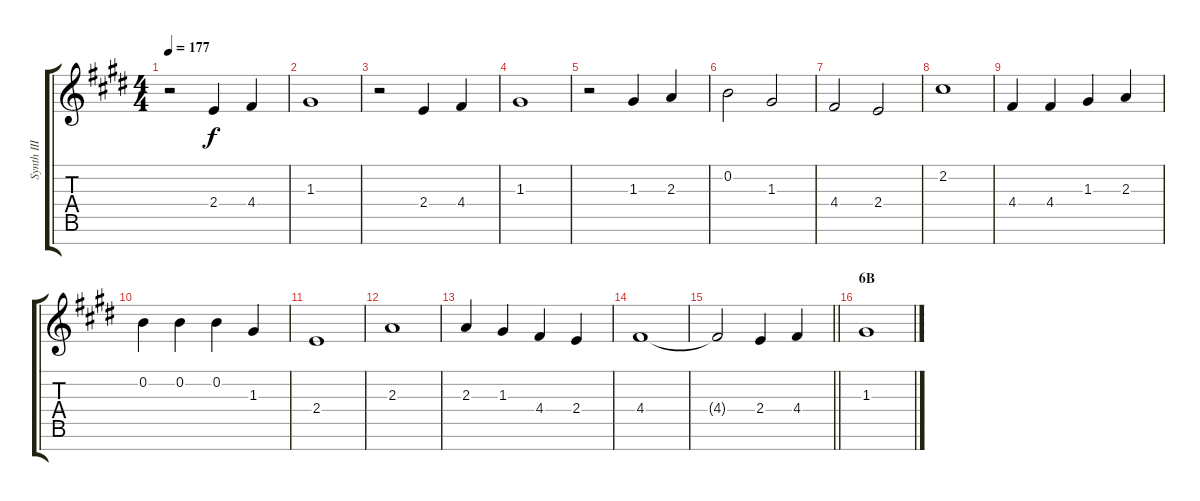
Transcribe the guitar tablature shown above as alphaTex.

\track ("Synth III" "Synth III") {instrument fx5brightness}
\staff {score tabs}
\tuning (E5 B4 G4 D4 A3 E3 B2) {hide}
\ts (4 4)
\tempo 177
\clef g2
\ks e
r.2{dy f} 2.4.4 4.4.4 |
1.3.1 |
r.2 2.4.4 4.4.4 |
1.3.1 |
r.2 1.3.4 2.3.4 |
0.2.2 1.3.2 |
4.4.2 2.4.2 |
2.2.1 |
4.4.4 4.4.4 1.3.4 2.3.4 |
0.2.4 0.2.4 0.2.4 1.3.4 |
2.4.1 |
2.3.1 |
2.3.4 1.3.4 4.4.4 2.4.4 |
4.4.1 |
\barLineRight lightlight
4.4{t}.2 2.4.4 4.4.4 |
\section ("" "6B")
1.3.1
